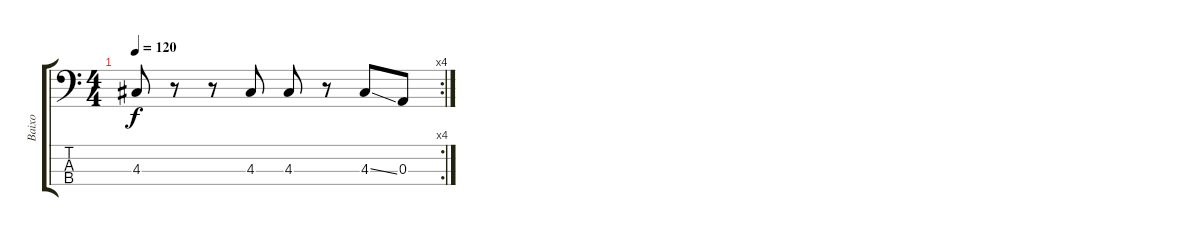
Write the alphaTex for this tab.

\track ("Baixo" "Baixo") {instrument electricbasspick}
\staff {score tabs}
\tuning (G2 D2 A1 E1) {hide}
\rc 4
\ts (4 4)
\tempo 120
\clef f4
\ks c
4.3.8{dy f} r.8 r.8 4.3.8 4.3.8 r.8 4.3{ss}.8 0.3.8
